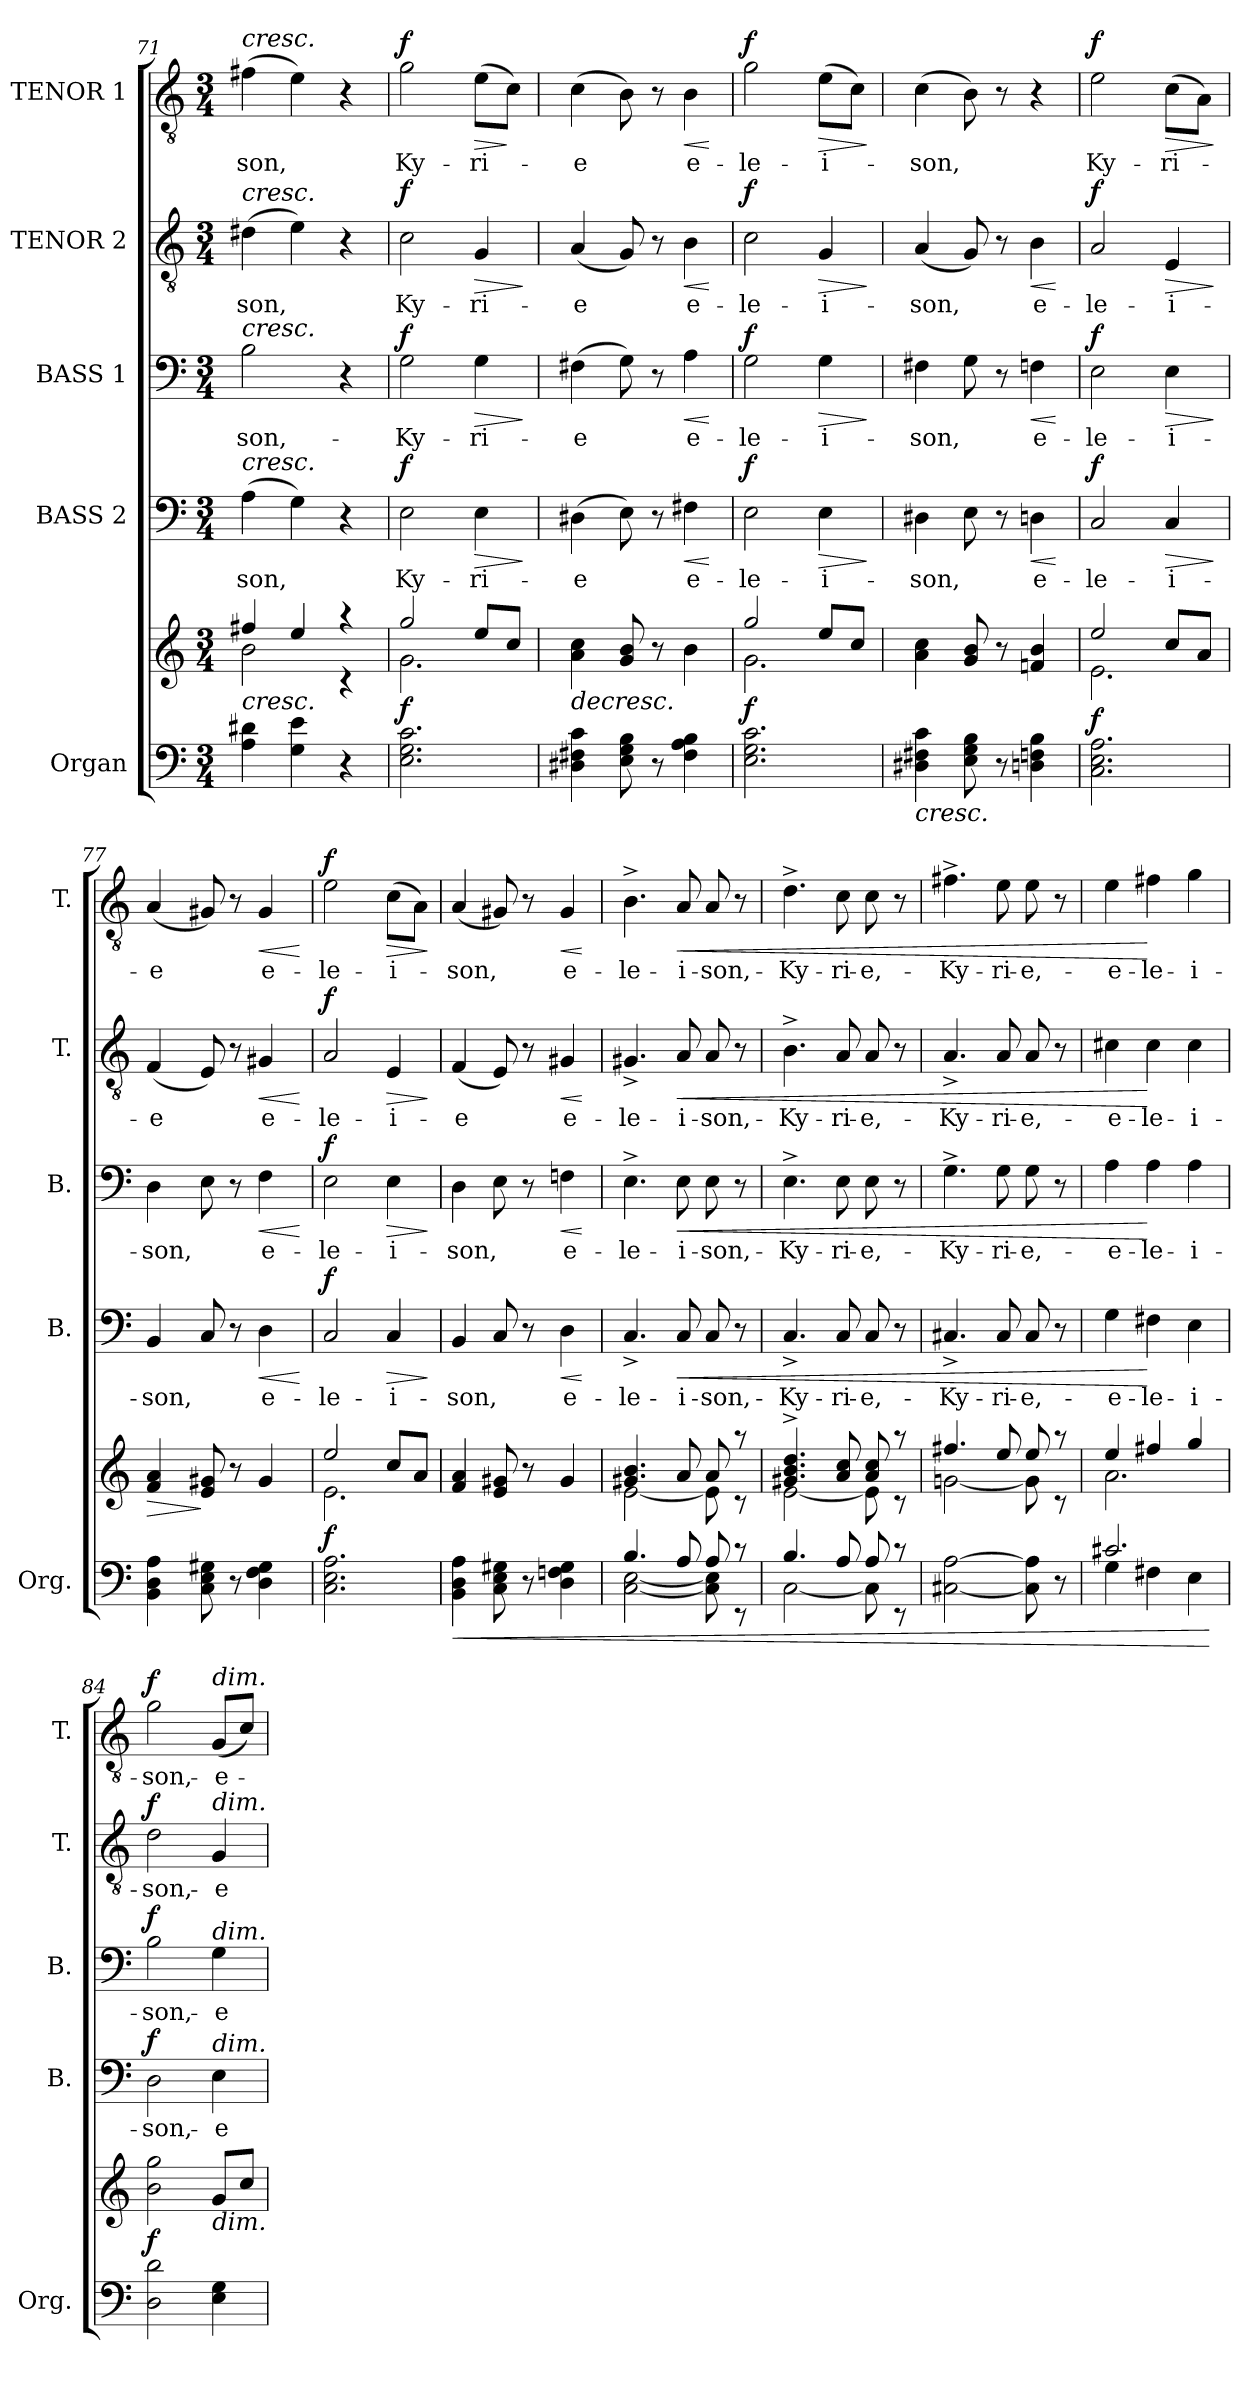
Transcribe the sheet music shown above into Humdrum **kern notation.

**kern	**kern	**dynam	**kern	**text	**dynam	**kern	**text	**dynam	**kern	**text	**dynam	**kern	**text	**dynam
*part5	*part5	*part5	*part4	*part4	*part4	*part3	*part3	*part3	*part2	*part2	*part2	*part1	*part1	*part1
*staff6	*staff5	*staff5/6	*staff4	*staff4	*staff4	*staff3	*staff3	*staff3	*staff2	*staff2	*staff2	*staff1	*staff1	*staff1
*I"Organ	*	*	*I"BASS 2	*	*	*I"BASS 1	*	*	*I"TENOR 2	*	*	*I"TENOR 1	*	*
*I'Org.	*	*	*I'B.	*	*	*I'B.	*	*	*I'T.	*	*	*I'T.	*	*
*clefF4	*clefG2	*	*clefF4	*	*	*clefF4	*	*	*clefGv2	*	*	*clefGv2	*	*
*	*	*	*	*	*	*	*	*	*ITrd7c12	*	*	*ITrd7c12	*	*
*k[]	*k[]	*	*k[]	*	*	*k[]	*	*	*k[]	*	*	*k[]	*	*
*C:	*C:	*	*C:	*	*	*C:	*	*	*C:	*	*	*C:	*	*
*M3/4	*M3/4	*	*M3/4	*	*	*M3/4	*	*	*M3/4	*	*	*M3/4	*	*
=71	=71	=71	=71	=71	=71	=71	=71	=71	=71	=71	=71	=71	=71	=71
*	*^	*	*	*	*	*	*	*	*	*	*	*	*	*
!	!	!	!	!	!	!	!	!	!	!	!	!	!LO:TX:a:i:t=cresc.	!	!
!	!	!	!	!	!	!	!	!	!	!LO:TX:a:i:t=cresc.	!	!	!	!	!
!	!	!	!	!	!	!	!LO:TX:a:i:t=cresc.	!	!	!	!	!	!	!	!
!	!	!	!	!LO:TX:a:i:t=cresc.	!	!	!	!	!	!	!	!	!	!	!
!LO:TX:a:i:t=cresc.	!	!	!	!	!	!	!	!	!	!	!	!	!	!	!
!	!	!	!	!	!LO:LY:b	!	!	!LO:LY:b	!	!	!LO:LY:b	!	!	!LO:LY:b	!
4A\ 4d#X\	4ff#X/	2b\	.	(>4A\	-son,	.	2B\	-son,-	.	(>4D#X\	-son,	.	(>4F#X\	-son,	.
4G\ 4e\	4ee/	.	.	4G\)	.	.	.	.	.	4E\)	.	.	4E\)	.	.
4r	4raa	4rc	.	4r	.	.	4r	.	.	4r	.	.	4r	.	.
=72	=72	=72	=72	=72	=72	=72	=72	=72	=72	=72	=72	=72	=72	=72	=72
!	!	!	!LO:DY:b	!	!LO:LY:b	!LO:DY:a	!	!LO:LY:b	!LO:DY:a	!	!LO:LY:b	!LO:DY:a	!	!LO:LY:b	!LO:DY:a
2.E\ 2.G\ 2.c\	2gg/	2.g\	f	2E\	Ky-	f	2G\	-Ky-	f	2C\	Ky-	f	2G\	Ky-	f
!	!	!	!	!	!LO:LY:b	!LO:HP:b	!	!LO:LY:b	!LO:HP:b	!	!LO:LY:b	!LO:HP:b	!	!LO:LY:b	!LO:HP:b
.	8ee/L	.	.	4E\	-ri-	>	4G\	-ri-	>	4GG/	-ri-	>	(>8E\L	-ri-	>
.	8cc/J	.	.	.	.	.	.	.	.	.	.	.	8C\J)	.	]
*	*v	*v	*	*	*	*	*	*	*	*	*	*	*	*	*
.	.	.	.	.	]	.	.	]	.	.	]	.	.	.
=73	=73	=73	=73	=73	=73	=73	=73	=73	=73	=73	=73	=73	=73	=73
!	!	!LO:HP:b	!	!LO:LY:b	!	!	!LO:LY:b	!	!	!LO:LY:b	!	!	!LO:LY:b	!
4D#X\ 4F#X\ 4c\	4a\ 4cc\	>	(>4D#X\	-e	.	(>4F#X\	-e	.	(<4AA/	-e	.	(>4C\	-e	.
8E\ 8G\ 8B\	8g/ 8b/	.	8E\)	.	.	8G\)	.	.	8GG/)	.	.	8BB\)	.	.
8r	8r	.	8r	.	.	8r	.	.	8r	.	.	8r	.	.
!	!	!	!	!LO:LY:b	!LO:HP:b	!	!LO:LY:b	!LO:HP:b	!	!LO:LY:b	!LO:HP:b	!	!LO:LY:b	!LO:HP:b
4F#\ 4A\ 4B\	4b\	.	4F#X\	e-	<	4A\	e-	<	4BB\	e-	<	4BB\	e-	<
.	.	.	.	.	[	.	.	[	.	.	[	.	.	[
=74	=74	=74	=74	=74	=74	=74	=74	=74	=74	=74	=74	=74	=74	=74
*	*^	*	*	*	*	*	*	*	*	*	*	*	*	*
!	!	!	!LO:DY:a=2	!	!LO:LY:b	!LO:DY:a	!	!LO:LY:b	!LO:DY:a	!	!LO:LY:b	!LO:DY:a	!	!LO:LY:b	!LO:DY:a
2.E\ 2.G\ 2.c\	2gg/	2.g\	f	2E\	-le-	f	2G\	-le-	f	2C\	-le-	f	2G\	-le-	f
!	!	!	!	!	!LO:LY:b	!LO:HP:b	!	!LO:LY:b	!LO:HP:b	!	!LO:LY:b	!LO:HP:b	!	!LO:LY:b	!LO:HP:b
.	8ee/L	.	.	4E\	-i-	>	4G\	-i-	>	4GG/	-i-	>	(>8E\L	-i-	>
.	8cc/J	.	.	.	.	.	.	.	.	.	.	.	8C\J)	.	.
*	*v	*v	*	*	*	*	*	*	*	*	*	*	*	*	*
.	.	]	.	.	]	.	.	]	.	.	]	.	.	]
=75	=75	=75	=75	=75	=75	=75	=75	=75	=75	=75	=75	=75	=75	=75
!	!	!LO:HP:b=2	!	!	!	!	!	!	!	!	!	!	!	!
!	!	!LO:HP:n=1:b	!	!LO:LY:b	!	!	!LO:LY:b	!	!	!LO:LY:b	!	!	!LO:LY:b	!
4D#X\ 4F#X\ 4c\	4a\ 4cc\	< >	4D#X\	-son,	.	4F#X\	-son,	.	(<4AA/	-son,	.	(>4C\	-son,	.
8E\ 8G\ 8B\	8g/ 8b/	]	8E\	.	.	8G\	.	.	8GG/)	.	.	8BB\)	.	.
8r	8r	.	8r	.	.	8r	.	.	8r	.	.	8r	.	.
!	!	!	!	!LO:LY:b	!LO:HP:b	!	!LO:LY:b	!LO:HP:b	!	!LO:LY:b	!LO:HP:b	!	!	!
4Dn\ 4Fn\ 4B\	4fn/ 4b/	.	4Dn\	e-	<	4Fn\	e-	<	4BB\	e-	<	4r	.	.
.	.	.	.	.	[	.	.	[	.	.	[	.	.	.
=76	=76	=76	=76	=76	=76	=76	=76	=76	=76	=76	=76	=76	=76	=76
*	*^	*	*	*	*	*	*	*	*	*	*	*	*	*
!	!	!	!LO:DY:a=2	!	!LO:LY:b	!LO:DY:a	!	!LO:LY:b	!LO:DY:a	!	!LO:LY:b	!LO:DY:a	!	!LO:LY:b	!LO:DY:a
2.C\ 2.E\ 2.A\	2ee/	2.e\	f	2C/	-le-	f	2E\	-le-	f	2AA/	-le-	f	2E\	Ky-	f
!	!	!	!	!	!LO:LY:b	!LO:HP:b	!	!LO:LY:b	!LO:HP:b	!	!LO:LY:b	!LO:HP:b	!	!LO:LY:b	!LO:HP:b
.	8cc/L	.	.	4C/	-i-	>	4E\	-i-	>	4EE/	-i-	>	(>8C\L	-ri-	>
.	8a/J	.	.	.	.	.	.	.	.	.	.	.	8AA\J)	.	.
*	*v	*v	*	*	*	*	*	*	*	*	*	*	*	*	*
.	.	.	.	.	]	.	.	]	.	.	]	.	.	]
=77	=77	=77	=77	=77	=77	=77	=77	=77	=77	=77	=77	=77	=77	=77
*^	*	*	*	*	*	*	*	*	*	*	*	*	*	*
!	!	!	!LO:HP:b	!	!LO:LY:b	!	!	!LO:LY:b	!	!	!LO:LY:b	!	!	!LO:LY:b	!
*	*	*^	*	*	*	*	*	*	*	*	*	*	*	*	*
8ryy	4BB\ 4D\ 4A\	4f/ 4a/	4.ryy	>	4BB/	-son,	.	4D\	-son,	.	(<4FF/	-e	.	(<4AA/	-e	.
2ryy	.	.	.	.	.	.	.	.	.	.	.	.	.	.	.	.
.	8C\ 8E\ 8G#X\	8e/ 8g#X/	.	]	8C/	.	.	8E\	.	.	8EE/)	.	.	8GG#X/)	.	.
.	8r	8r	4.ryy	.	8r	.	.	8r	.	.	8r	.	.	8r	.	.
!	!	!	!	!	!	!LO:LY:b	!LO:HP:b	!	!LO:LY:b	!LO:HP:b	!	!LO:LY:b	!LO:HP:b	!	!LO:LY:b	!LO:HP:b
.	4D\ 4F\ 4G#\	4g#/	.	.	4D\	e-	<	4F\	e-	<	4GG#X/	e-	<	4GG#/	e-	<
8ryy	.	.	.	.	.	.	.	.	.	.	.	.	.	.	.	.
*v	*v	*	*	*	*	*	*	*	*	*	*	*	*	*	*	*
*	*v	*v	*	*	*	*	*	*	*	*	*	*	*	*	*
.	.	[	.	.	[	.	.	[	.	.	[	.	.	[
=78	=78	=78	=78	=78	=78	=78	=78	=78	=78	=78	=78	=78	=78	=78
*	*^	*	*	*	*	*	*	*	*	*	*	*	*	*
!	!	!	!LO:DY:a=2	!	!LO:LY:b	!LO:DY:a	!	!LO:LY:b	!LO:DY:a	!	!LO:LY:b	!LO:DY:a	!	!LO:LY:b	!LO:DY:a
2.C\ 2.E\ 2.A\	2ee/	2.e\	f	2C/	-le-	f	2E\	-le-	f	2AA/	-le-	f	2E\	-le-	f
!	!	!	!	!	!LO:LY:b	!LO:HP:b	!	!LO:LY:b	!LO:HP:b	!	!LO:LY:b	!LO:HP:b	!	!LO:LY:b	!LO:HP:b
.	8cc/L	.	.	4C/	-i-	>	4E\	-i-	>	4EE/	-i-	>	(>8C\L	-i-	>
.	8a/J	.	.	.	.	.	.	.	.	.	.	.	8AA\J)	.	.
*	*v	*v	*	*	*	*	*	*	*	*	*	*	*	*	*
.	.	.	.	.	]	.	.	]	.	.	]	.	.	]
=79	=79	=79	=79	=79	=79	=79	=79	=79	=79	=79	=79	=79	=79	=79
!	!	!LO:HP:b=2	!	!	!	!	!	!	!	!	!	!	!	!
!	!	!LO:HP:n=1:b	!	!LO:LY:b	!	!	!LO:LY:b	!	!	!LO:LY:b	!	!	!LO:LY:b	!
4BB\ 4D\ 4A\	4f/ 4a/	< >	4BB/	-son,	.	4D\	-son,	.	(<4FF/	-e	.	(<4AA/	-son,	.
8C\ 8E\ 8G#X\	8e/ 8g#X/	]	8C/	.	.	8E\	.	.	8EE/)	.	.	8GG#X/)	.	.
8r	8r	.	8r	.	.	8r	.	.	8r	.	.	8r	.	.
!	!	!	!	!LO:LY:b	!LO:HP:b	!	!LO:LY:b	!LO:HP:b	!	!LO:LY:b	!LO:HP:b	!	!LO:LY:b	!LO:HP:b
4D\ 4Fn\ 4G#\	4g#/	.	4D\	e-	<	4Fn\	e-	<	4GG#X/	e-	<	4GG#/	e-	<
.	.	.	.	.	[	.	.	[	.	.	[	.	.	[
!!LO:PB:g=z
=80	=80	=80	=80	=80	=80	=80	=80	=80	=80	=80	=80	=80	=80	=80
*^	*^	*	*	*	*	*	*	*	*	*	*	*	*	*
!	!	!	!	!	!	!LO:LY:b	!	!	!LO:LY:b	!	!	!LO:LY:b	!	!	!LO:LY:b	!
4.B/	[<2C\ [<2E\	4.g#X/ 4.b/	[<2e\	.	4.C^</	-le-	.	4.E^>\	-le-	.	4.GG#X^</	-le-	.	4.BB^>\	-le-	.
!	!	!	!	!	!	!LO:LY:b	!LO:HP:b	!	!LO:LY:b	!LO:HP:b	!	!LO:LY:b	!LO:HP:b	!	!LO:LY:b	!LO:HP:b
8A/	.	8a/	.	.	8C/	-i-	<	8E\	-i-	<	8AA/	-i-	<	8AA/	-i-	<
!	!	!	!	!	!	!LO:LY:b	!	!	!LO:LY:b	!	!	!LO:LY:b	!	!	!LO:LY:b	!
8A/	8C\] 8E\]	8a/	8e\]	.	8C/	-son,-	.	8E\	-son,-	.	8AA/	-son,-	.	8AA/	-son,-	.
8rc	8rEE	8raa	8rc	.	8r	.	.	8r	.	.	8r	.	.	8r	.	.
=81	=81	=81	=81	=81	=81	=81	=81	=81	=81	=81	=81	=81	=81	=81	=81	=81
!	!	!	!	!	!	!LO:LY:b	!	!	!LO:LY:b	!	!	!LO:LY:b	!	!	!LO:LY:b	!
4.B/	[<2C\	4.g#X/^> 4.b/^> 4.dd/^>	[<2e\	.	4.C^</	-Ky-	.	4.E^>\	-Ky-	.	4.BB^>\	-Ky-	.	4.D^>\	-Ky-	.
!	!	!	!	!	!	!LO:LY:b	!	!	!LO:LY:b	!	!	!LO:LY:b	!	!	!LO:LY:b	!
8A/	.	8a/ 8cc/	.	.	8C/	-ri-	.	8E\	-ri-	.	8AA/	-ri-	.	8C\	-ri-	.
!	!	!	!	!	!	!LO:LY:b	!	!	!LO:LY:b	!	!	!LO:LY:b	!	!	!LO:LY:b	!
8A/	8C\]	8a/ 8cc/	8e\]	.	8C/	-e,-	.	8E\	-e,-	.	8AA/	-e,-	.	8C\	-e,-	.
8rc	8rEE	8raa	8rc	.	8r	.	.	8r	.	.	8r	.	.	8r	.	.
=82	=82	=82	=82	=82	=82	=82	=82	=82	=82	=82	=82	=82	=82	=82	=82	=82
!	!	!	!	!	!	!LO:LY:b	!	!	!LO:LY:b	!	!	!LO:LY:b	!	!	!LO:LY:b	!
*v	*v	*	*	*	*	*	*	*	*	*	*	*	*	*	*	*
[<2C#X\ [>2A\	4.ff#X/	[<2gn\	.	4.C#X^</	-Ky-	.	4.G^>\	-Ky-	.	4.AA^</	-Ky-	.	4.F#X^>\	-Ky-	.
!	!	!	!	!	!LO:LY:b	!	!	!LO:LY:b	!	!	!LO:LY:b	!	!	!LO:LY:b	!
.	8ee/	.	.	8C#/	-ri-	.	8G\	-ri-	.	8AA/	-ri-	.	8E\	-ri-	.
!	!	!	!	!	!LO:LY:b	!	!	!LO:LY:b	!	!	!LO:LY:b	!	!	!LO:LY:b	!
8C#\] 8A\]	8ee/	8g\]	.	8C#/	-e,-	.	8G\	-e,-	.	8AA/	-e,-	.	8E\	-e,-	.
8r	8raa	8rc	.	8r	.	.	8r	.	.	8r	.	.	8r	.	.
=83	=83	=83	=83	=83	=83	=83	=83	=83	=83	=83	=83	=83	=83	=83	=83
*^	*	*	*	*	*	*	*	*	*	*	*	*	*	*	*
!	!	!	!	!	!	!LO:LY:b	!	!	!LO:LY:b	!	!	!LO:LY:b	!	!	!LO:LY:b	!
2.c#X/	4G\	4ee/	2.a\	.	4G\	-e-	.	4A\	-e-	.	4C#X\	-e-	.	4E\	-e-	.
!	!	!	!	!	!	!LO:LY:b	!	!	!LO:LY:b	!	!	!LO:LY:b	!	!	!LO:LY:b	!
.	4F#X\	4ff#X/	.	.	4F#X\	-le-	[	4A\	-le-	[	4C#\	-le-	[	4F#X\	-le-	[
!	!	!	!	!	!	!LO:LY:b	!	!	!LO:LY:b	!	!	!LO:LY:b	!	!	!LO:LY:b	!
.	4E\	4gg/	.	.	4E\	-i-	.	4A\	-i-	.	4C#\	-i-	.	4G\	-i-	.
*v	*v	*	*	*	*	*	*	*	*	*	*	*	*	*	*	*
*	*v	*v	*	*	*	*	*	*	*	*	*	*	*	*	*
.	.	[	.	.	.	.	.	.	.	.	.	.	.	.
=84	=84	=84	=84	=84	=84	=84	=84	=84	=84	=84	=84	=84	=84	=84
!	!	!LO:DY:b	!	!LO:LY:b	!LO:DY:a	!	!LO:LY:b	!LO:DY:a	!	!LO:LY:b	!LO:DY:a	!	!LO:LY:b	!LO:DY:a
2D\ 2d\	2b\ 2gg\	f	2D\	-son,-	f	2B\	-son,-	f	2D\	-son,-	f	2G\	-son,-	f
!	!	!	!	!	!	!	!	!	!	!	!	!LO:TX:a:i:t=dim.	!	!
!	!	!	!	!	!	!	!	!	!LO:TX:a:i:t=dim.	!	!	!	!	!
!	!	!	!	!	!	!LO:TX:a:i:t=dim.	!	!	!	!	!	!	!	!
!	!	!	!LO:TX:a:i:t=dim.	!	!	!	!	!	!	!	!	!	!	!
!	!LO:TX:b:i:t=dim.	!	!	!	!	!	!	!	!	!	!	!	!	!
!	!	!	!	!LO:LY:b	!	!	!LO:LY:b	!	!	!LO:LY:b	!	!	!LO:LY:b	!
4E\ 4G\	8g/L	.	4E\	-e-	.	4G\	-e-	.	4GG/	-e-	.	(<8GG/L	-e-	.
.	8cc/J	.	.	.	.	.	.	.	.	.	.	8C/J)	.	.
=	=	=	=	=	=	=	=	=	=	=	=	=	=	=
*-	*-	*-	*-	*-	*-	*-	*-	*-	*-	*-	*-	*-	*-	*-
